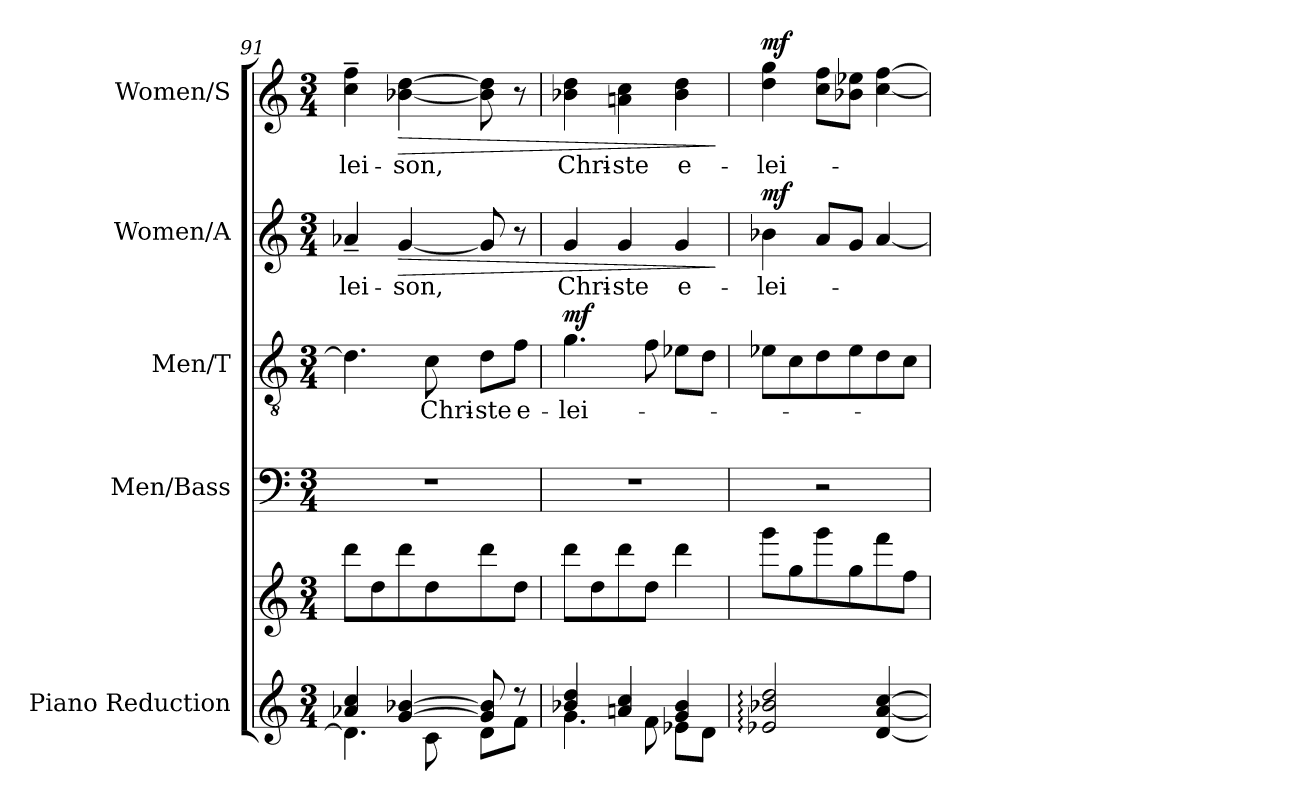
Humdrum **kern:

**kern	**kern	**kern	**kern	**text	**dynam	**kern	**text	**dynam	**kern	**text	**dynam
*part5	*part5	*part4	*part3	*part3	*part3	*part2	*part2	*part2	*part1	*part1	*part1
*staff6	*staff5	*staff4	*staff3	*staff3	*staff3	*staff2	*staff2	*staff2	*staff1	*staff1	*staff1
*I"Piano Reduction	*	*I"Men/Bass	*I"Men/T	*	*	*I"Women/A	*	*	*I"Women/S	*	*
*I'Pno	*	*	*	*	*	*	*	*	*	*	*
*clefG2	*clefG2	*clefF4	*clefGv2	*	*	*clefG2	*	*	*clefG2	*	*
*k[]	*k[]	*k[]	*k[]	*	*	*k[]	*	*	*k[]	*	*
*M3/4	*M3/4	*M3/4	*M3/4	*	*	*M3/4	*	*	*M3/4	*	*
=91	=91	=91	=91	=91	=91	=91	=91	=91	=91	=91	=91
*^	*	*	*	*	*	*	*	*	*	*	*
!	!	!	!	!	!	!	!	!LO:LY:b	!	!	!LO:LY:b	!
4a-X/ 4cc/	4.d\]	8ddd\L	2.r	4.d\]	.	.	4a-X~/	-lei-	.	4cc\~ 4ff\~	-lei-	.
.	.	8dd\	.	.	.	.	.	.	.	.	.	.
!	!	!	!	!	!	!	!	!LO:LY:b	!LO:HP:b	!	!LO:LY:b	!LO:HP:b
[4g/ [4b-X/	.	8ddd\	.	.	.	.	[4g/	-son,	>	[4b-X\ [4dd\	-son,	>
!	!	!	!	!	!LO:LY:b	!	!	!	!	!	!	!
.	8c\	8dd\	.	8c\	Chri-	.	.	.	.	.	.	.
!	!	!	!	!	!LO:LY:b	!	!	!	!	!	!	!
8g/] 8b-/]	8d\L	8ddd\	.	8d\L	-ste	.	8g/]	.	.	8b-\] 8dd\]	.	.
!	!	!	!	!	!LO:LY:b	!	!	!	!	!	!	!
8r	8f\J	8dd\J	.	8f\J	e-	.	8r	.	.	8r	.	.
!!LO:PB:g=z
=92	=92	=92	=92	=92	=92	=92	=92	=92	=92	=92	=92	=92
!	!	!	!	!	!LO:LY:b	!LO:DY:a	!	!LO:LY:b	!	!	!LO:LY:b	!
4b-X/ 4dd/	4.g\	8ddd\L	2.r	4.g\	-lei-	mf	4g/	Chri-	.	4b-X\ 4dd\	Chri-	.
.	.	8dd\	.	.	.	.	.	.	.	.	.	.
!	!	!	!	!	!	!	!	!LO:LY:b	!	!	!LO:LY:b	!
4an/ 4cc/	.	8ddd\	.	.	.	.	4g/	-ste	.	4ani\ 4cc\	-ste	.
.	8f\	8dd\J	.	8f\	.	.	.	.	.	.	.	.
!	!	!	!	!	!	!	!	!LO:LY:b	!	!	!LO:LY:b	!
4g/ 4b-/	8e-X\L	4ddd\	.	8e-X\L	.	.	4g/	e-	.	4b-\ 4dd\	e-	.
.	8d\J	.	.	8d\J	.	.	.	.	.	.	.	.
*v	*v	*	*	*	*	*	*	*	*	*	*	*
.	.	.	.	.	.	.	.	]	.	.	]
=93	=93	=93	=93	=93	=93	=93	=93	=93	=93	=93	=93
!	!	!	!	!	!	!	!LO:LY:b	!LO:DY:a	!	!LO:LY:b	!LO:DY:a
2e-X/: 2b-X/: 2dd/:	8ggg\L	4e-X!\yy	8e-X\L	.	.	4b-X\	-lei-	mf	4dd\ 4gg\	-lei-	mf
.	8gg\	.	8c\	.	.	.	.	.	.	.	.
.	8ggg\	2r	8d\	.	.	8a/L	.	.	8cc\ 8ff\L	.	.
.	8gg\	.	8e-\	.	.	8g/J	.	.	8b-X\ 8ee-X\J	.	.
[4d/ [4a/ [4cc/	8fff\	.	8d\	.	.	[4a/	.	.	[4cc\ [4ff\	.	.
.	8ff\J	.	8c\J	.	.	.	.	.	.	.	.
=	=	=	=	=	=	=	=	=	=	=	=
*-	*-	*-	*-	*-	*-	*-	*-	*-	*-	*-	*-
